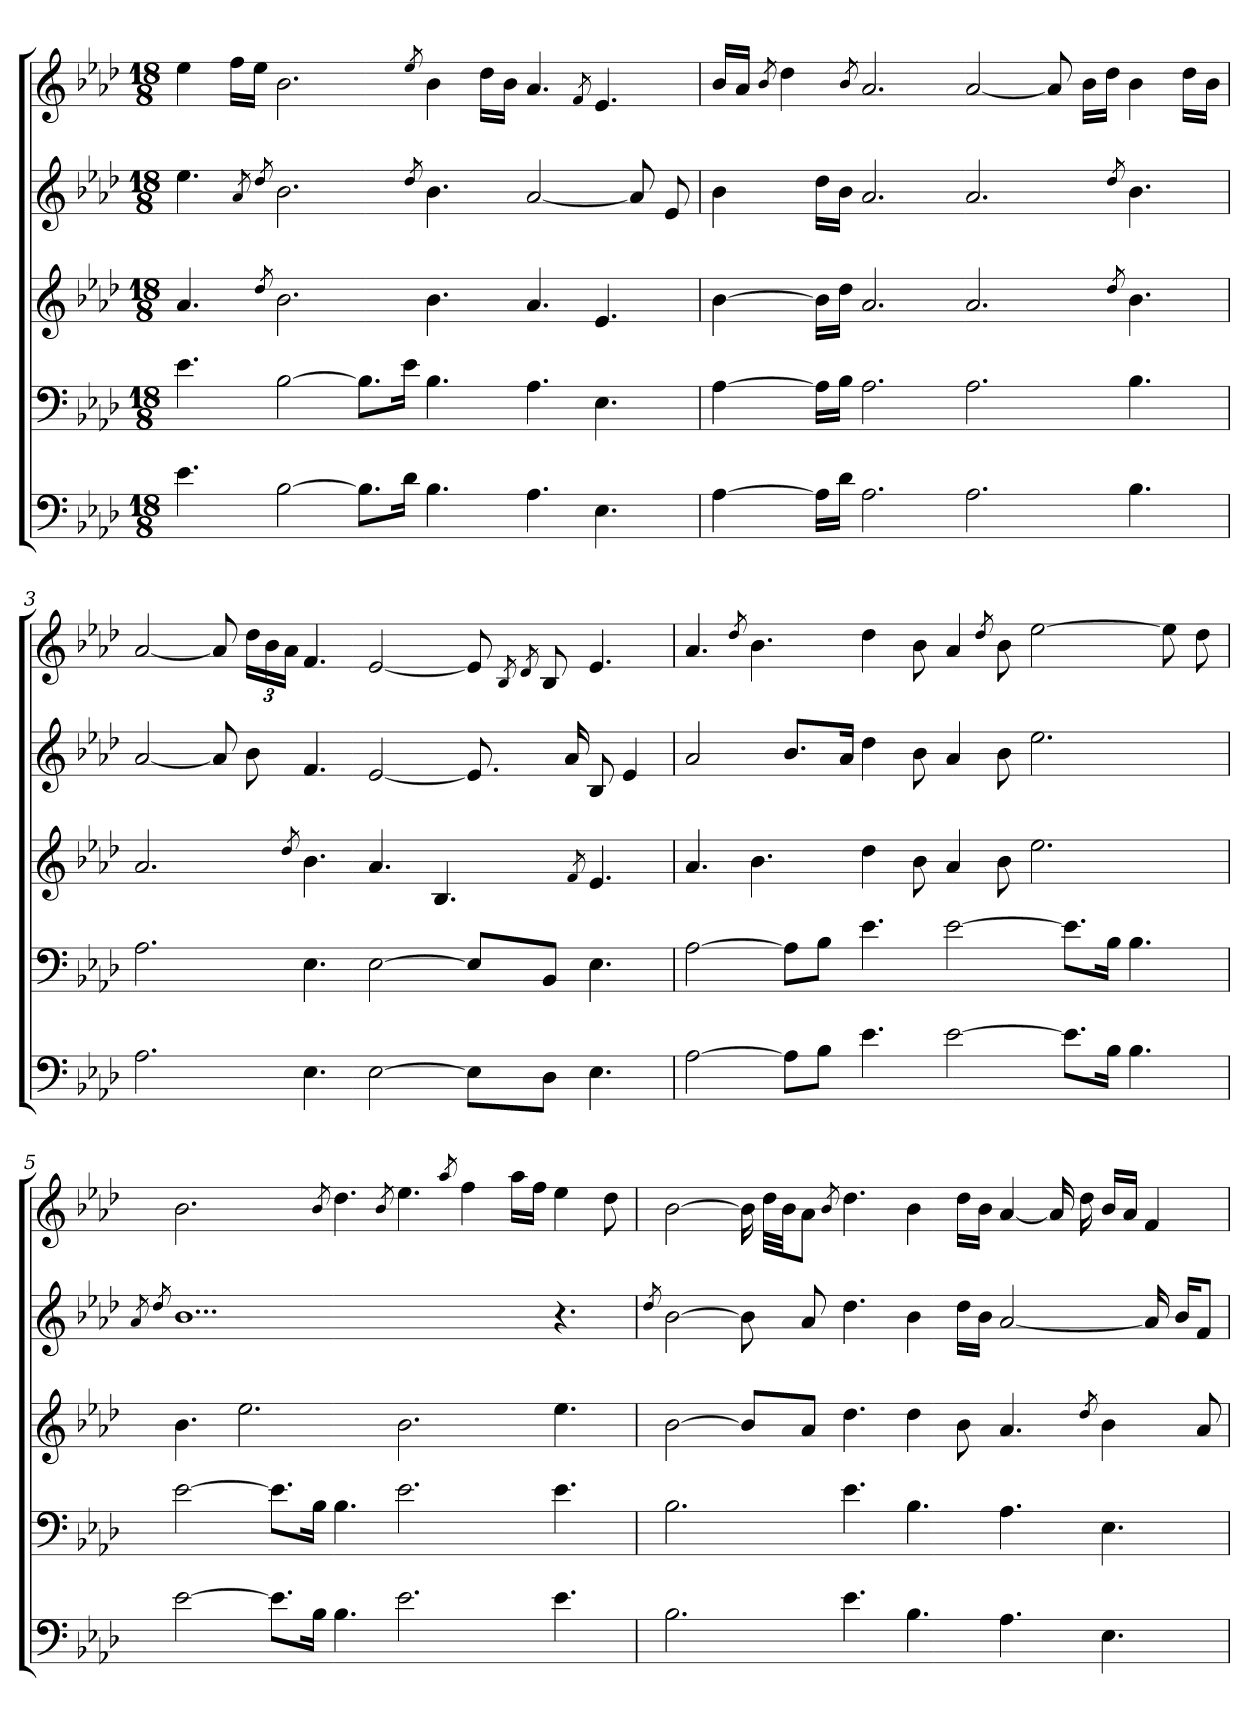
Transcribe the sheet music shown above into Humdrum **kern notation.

**kern	**kern	**kern	**kern	**kern
*part5	*part4	*part3	*part2	*part1
*staff5	*staff4	*staff3	*staff2	*staff1
*clefF4	*clefF4	*clefG2	*clefG2	*clefG2
*k[b-e-a-d-]	*k[b-e-a-d-]	*k[b-e-a-d-]	*k[b-e-a-d-]	*k[b-e-a-d-]
*M18/8	*M18/8	*M18/8	*M18/8	*M18/8
=1	=1	=1	=1	=1
4.e-	4.e-	4.a-	4.ee-	4ee-
.	.	.	.	16ff\LL
.	.	.	.	16ee-\JJ
.	.	.	8qa-	.
.	.	8qdd-	8qdd-	.
[2B-	[2B-	2.b-	2.b-	2.b-
8.B-\L]	8.B-\L]	.	.	.
16d-\Jk	16e-\Jk	.	.	.
.	.	.	8qdd-	8qee-
4.B-	4.B-	4.b-	4.b-	4b-
.	.	.	.	16dd-\LL
.	.	.	.	16b-\JJ
4.A-	4.A-	4.a-	[2a-	4.a-
.	.	.	.	8qf
4.E-	4.E-	4.e-	.	4.e-
.	.	.	8a-]	.
.	.	.	8e-	.
=2	=2	=2	=2	=2
[4A-	[4A-	[4b-	4b-	16b-/LL
.	.	.	.	16a-/JJ
.	.	.	.	8qb-
.	.	.	.	4dd-
16A-\LL]	16A-\LL]	16b-\LL]	16dd-\LL	.
16d-\JJ	16B-\JJ	16dd-\JJ	16b-\JJ	.
.	.	.	.	8qb-
2.A-	2.A-	2.a-	2.a-	2.a-
2.A-	2.A-	2.a-	2.a-	[2a-
.	.	.	.	8a-]
.	.	.	.	16b-\LL
.	.	.	.	16dd-\JJ
.	.	8qdd-	8qdd-	.
4.B-	4.B-	4.b-	4.b-	4b-
.	.	.	.	16dd-\LL
.	.	.	.	16b-\JJ
=3	=3	=3	=3	=3
2.A-	2.A-	2.a-	[2a-	[2a-
.	.	.	8a-]	8a-]
.	.	.	8b-	24dd-\LL
.	.	.	.	24b-\
.	.	.	.	24a-\JJ
.	.	8qdd-	.	.
4.E-	4.E-	4.b-	4.f	4.f
[2E-	[2E-	4.a-	[2e-	[2e-
.	.	4.B-	.	.
8E-\L]	8E-/L]	.	8.e-]	8e-]
.	.	.	.	8qB-
.	.	.	.	8qd-
8D-\J	8BB-/J	.	.	8B-
.	.	.	16a-	.
.	.	8qf	.	.
4.E-	4.E-	4.e-	8B-	4.e-
.	.	.	4e-	.
=4	=4	=4	=4	=4
[2A-	[2A-	4.a-	2a-	4.a-
.	.	.	.	8qdd-
.	.	4.b-	.	4.b-
8A-\L]	8A-\L]	.	8.b-/L	.
8B-\J	8B-\J	.	.	.
.	.	.	16a-/Jk	.
4.e-	4.e-	4dd-	4dd-	4dd-
.	.	8b-	8b-	8b-
[2e-	[2e-	4a-	4a-	4a-
.	.	.	.	8qdd-
.	.	8b-	8b-	8b-
.	.	2.ee-	2.ee-	[2ee-
8.e-\L]	8.e-\L]	.	.	.
16B-\Jk	16B-\Jk	.	.	.
4.B-	4.B-	.	.	.
.	.	.	.	8ee-]
.	.	.	.	8dd-
=5	=5	=5	=5	=5
.	.	.	8qa-	.
.	.	.	8qdd-	.
[2e-	[2e-	4.b-	1...b-	2.b-
.	.	2.ee-	.	.
8.e-\L]	8.e-\L]	.	.	.
16B-\Jk	16B-\Jk	.	.	.
.	.	.	.	8qb-
4.B-	4.B-	.	.	4.dd-
.	.	.	.	8qb-
2.e-	2.e-	2.b-	.	4.ee-
.	.	.	.	8qaa-
.	.	.	.	4ff
.	.	.	.	16aa-\LL
.	.	.	.	16ff\JJ
4.e-	4.e-	4.ee-	4.r	4ee-
.	.	.	.	8dd-
=6	=6	=6	=6	=6
.	.	.	8qdd-	.
2.B-	2.B-	[2b-	[2b-	[2b-
.	.	8b-/L]	8b-]	16b-]
.	.	.	.	32dd-\LLL
.	.	.	.	32b-\JJ
.	.	8a-/J	8a-	8a-\J
.	.	.	.	8qb-
4.e-	4.e-	4.dd-	4.dd-	4.dd-
4.B-	4.B-	4dd-	4b-	4b-
.	.	8b-	16dd-\LL	16dd-\LL
.	.	.	16b-\JJ	16b-\JJ
4.A-	4.A-	4.a-	[2a-	[4a-
.	.	.	.	16a-]
.	.	.	.	16dd-
.	.	8qdd-	.	.
4.E-	4.E-	4b-	.	16b-/LL
.	.	.	.	16a-/JJ
.	.	.	16a-]	4f
.	.	.	16b-/KL	.
.	.	8a-	8f/J	.
=	=	=	=	=
*-	*-	*-	*-	*-
